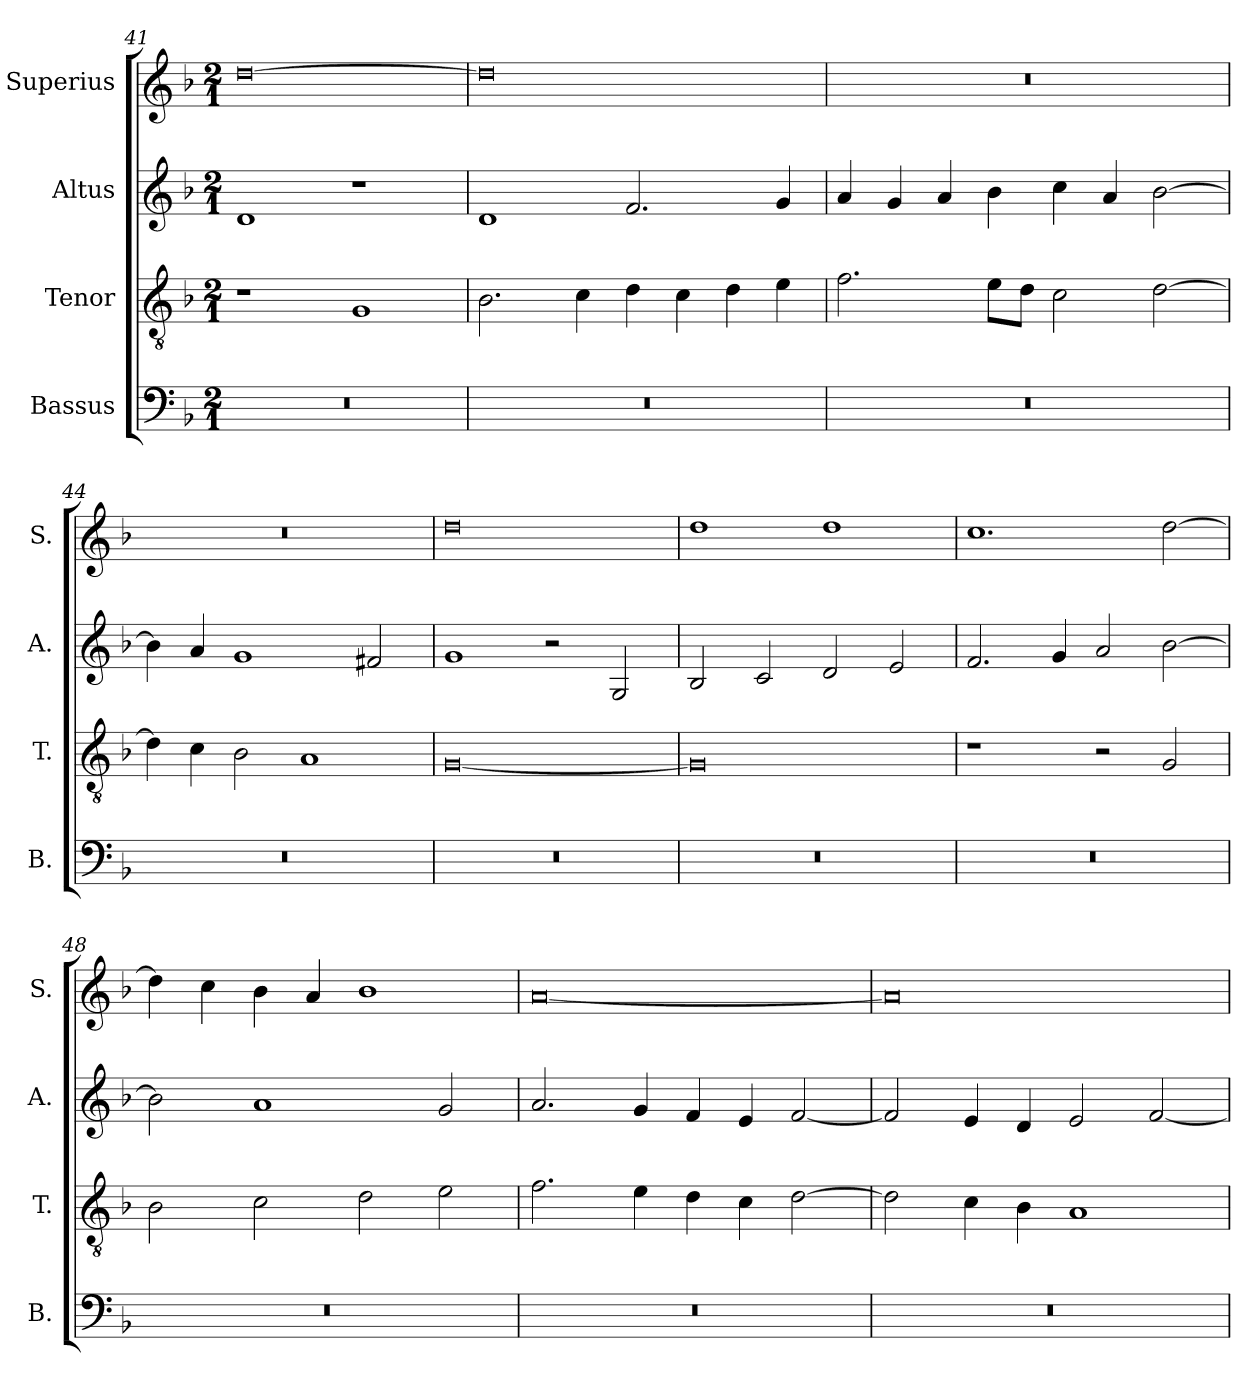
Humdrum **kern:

**kern	**kern	**kern	**kern
*part4	*part3	*part2	*part1
*staff4	*staff3	*staff2	*staff1
*I"Bassus	*I"Tenor	*I"Altus	*I"Superius
*I'B.	*I'T.	*I'A.	*I'S.
*clefF4	*clefGv2	*clefG2	*clefG2
*	*ITrd7c12	*	*
*k[b-]	*k[b-]	*k[b-]	*k[b-]
*F:	*F:	*F:	*F:
*M2/1	*M2/1	*M2/1	*M2/1
=41	=41	=41	=41
!LO:N:vis=1	!	!	!
0r	1r	1di	[>0ddi
.	1GGi	1r	.
=42	=42	=42	=42
!LO:N:vis=1	!	!	!
0r	2.BB-i\	1di	0ddi]
.	4Ci\	.	.
.	4Di\	2.fi/	.
.	4Ci\	.	.
.	4Di\	.	.
.	4Ei\	4gi/	.
=43	=43	=43	=43
!LO:N:vis=1	!	!	!LO:N:vis=1
0r	2.Fi\	4ai/	0r
.	.	4gi/	.
.	.	4ai/	.
.	8Ei\L	4b-i\	.
.	8Di\J	.	.
.	2Ci\	4cci\	.
.	.	4ai/	.
.	[>2Di\	[>2b-i\	.
!!LO:PB:g=z
=44	=44	=44	=44
!LO:N:vis=1	!	!	!LO:N:vis=1
0r	4Di\]	4b-i\]	0r
.	4Ci\	4ai/	.
.	2BB-i\	1gi	.
.	1AAi	.	.
.	.	2f#Xi/	.
=45	=45	=45	=45
!LO:N:vis=1	!	!	!
0r	[<0GGi	1gi	0ddi
.	.	2r	.
.	.	2Gi/	.
=46	=46	=46	=46
!LO:N:vis=1	!	!	!
0r	0GGi]	2B-i/	1ddi
.	.	2ci/	.
.	.	2di/	1ddi
.	.	2ei/	.
=47	=47	=47	=47
!LO:N:vis=1	!	!	!
0r	1r	2.fi/	1.cci
.	.	4gi/	.
.	2r	2ai/	.
.	2GGi/	[>2b-i\	[>2ddi\
=48	=48	=48	=48
!LO:N:vis=1	!	!	!
0r	2BB-i\	2b-i\]	4ddi\]
.	.	.	4cci\
.	2Ci\	1ai	4b-i\
.	.	.	4ai/
.	2Di\	.	1b-i
.	2Ei\	2gi/	.
!!LO:LB:g=z
=49	=49	=49	=49
!LO:N:vis=1	!	!	!
0r	2.Fi\	2.ai/	[<0ai
.	4Ei\	4gi/	.
.	4Di\	4fi/	.
.	4Ci\	4ei/	.
.	[>2Di\	[<2fi/	.
=50	=50	=50	=50
!LO:N:vis=1	!	!	!
0r	2Di\]	2fi/]	0ai]
.	4Ci\	4ei/	.
.	4BB-i\	4di/	.
.	1AAi	2ei/	.
.	.	[<2fi/	.
=	=	=	=
*-	*-	*-	*-
